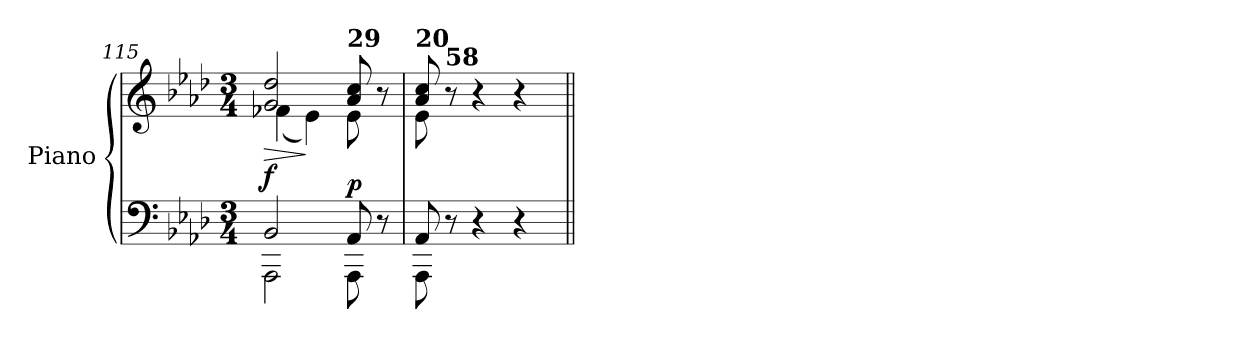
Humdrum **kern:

**kern	**kern	**dynam
*part1	*part1	*part1
*staff2	*staff1	*staff1/2
*I"Piano	*	*
*I'Pno	*	*
*clefF4	*clefG2	*
*k[b-e-a-d-]	*k[b-e-a-d-]	*
*A-:	*A-:	*
*M3/4	*M3/4	*
=115	=115	=115
*^	*	*
!	!	!	!LO:HP:b
*	*	*^	*
!	!	!	!	!LO:DY:n=1:a=2
2BB-/	2AAA-\	2g/ 2dd-/	(<4f-X\	> f
.	.	.	4e-\)	]
!	!	!LO:TX:a:B:t=29	!	!
!	!	!	!	!LO:DY:n=2:a=2
8AA-/	8AAA-\	8a-/ 8cc/	8e-\	p
8r	8ryy	8r	8ryy	.
!!LO:LB:g=z	!!
=116	=116	=116	=116	=116
!	!	!LO:TX:a:B:t=20	!	!
8AA-/	8AAA-\	8a-/ 8cc/	8e-\	.
!	!	!LO:TX:a:B:t=58	!	!
8r	2ryy	8r	2ryy	.
4r	.	4r	.	.
4r	.	4r	.	.
.	8ryy	.	8ryy	.
*v	*v	*	*	*
*	*v	*v	*
=||	=||	=||
*-	*-	*-
